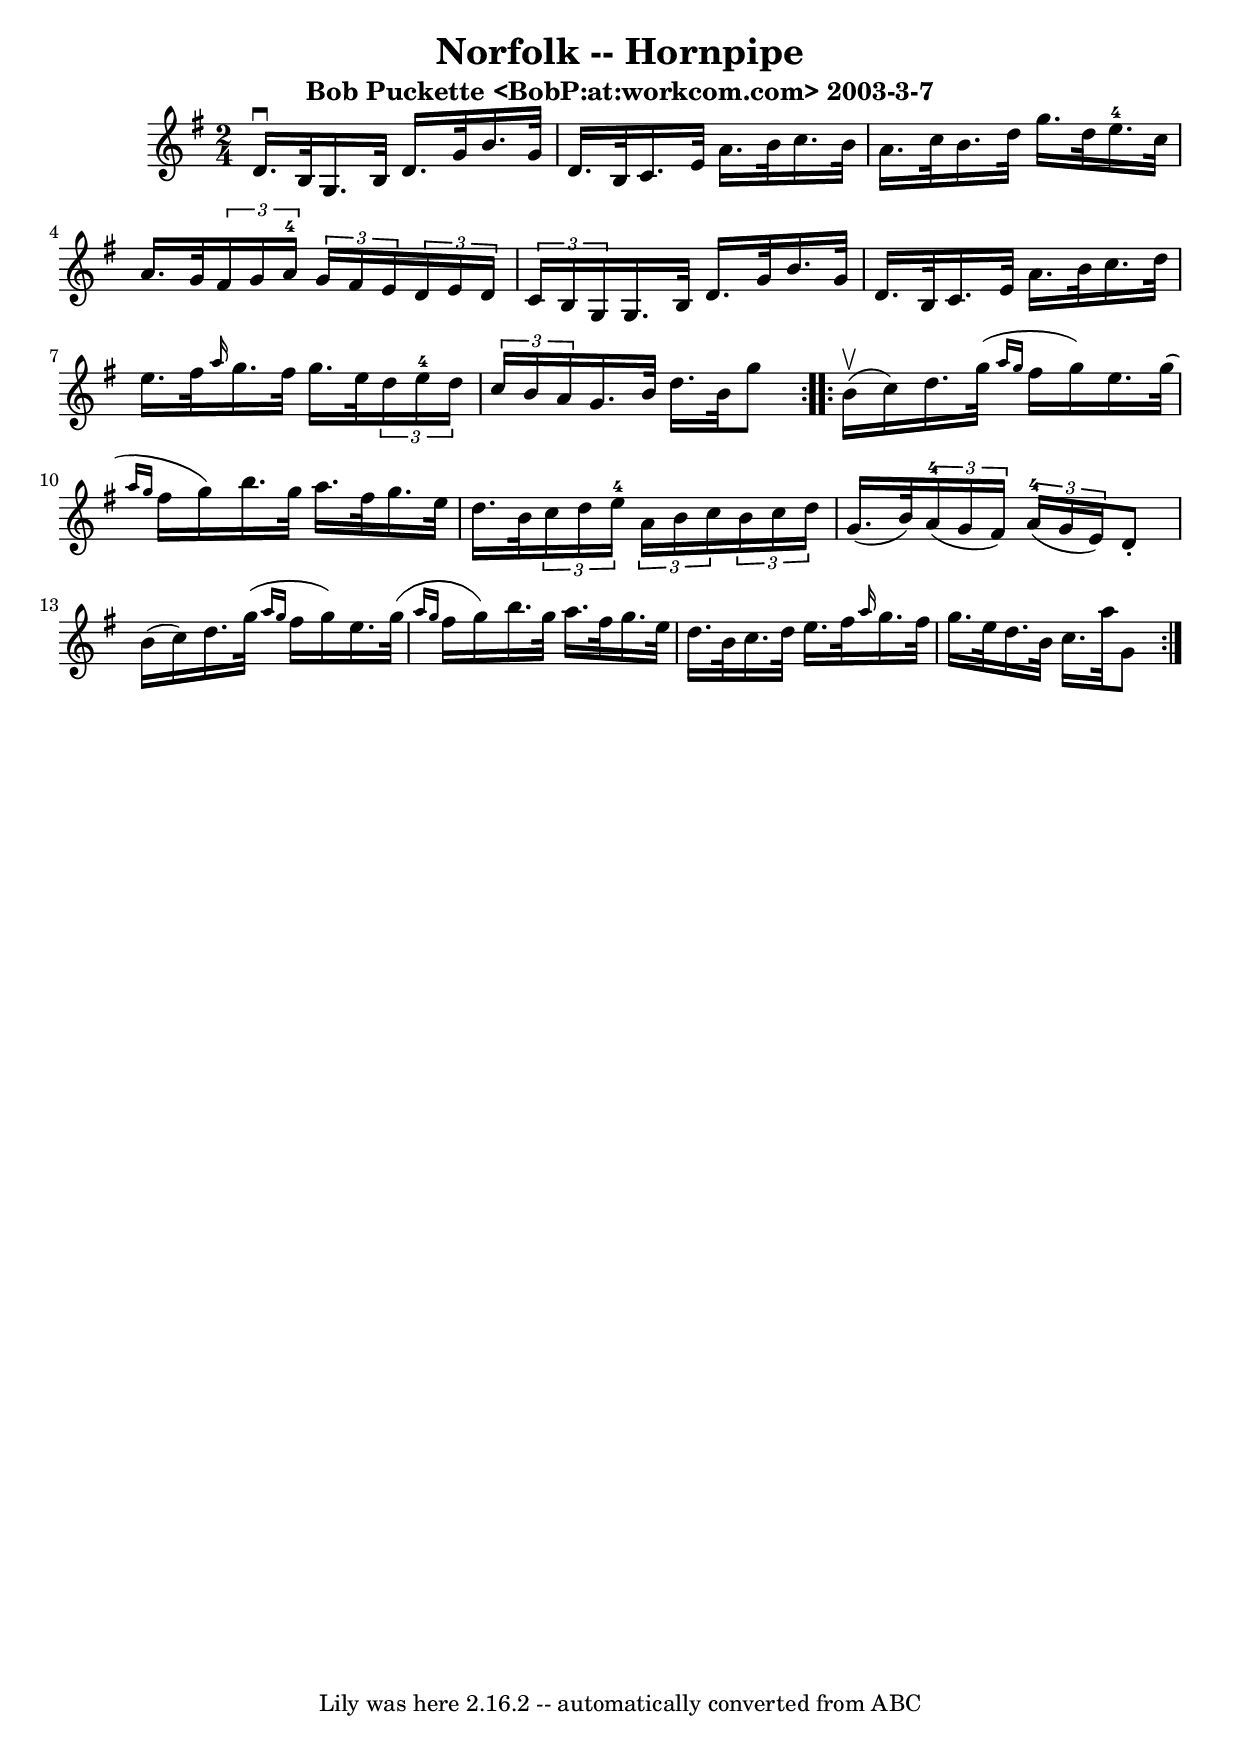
\version "2.16.2"
\include "Mammoth.ily"
\header {
	%% book = "Cole's 1000 Fiddle Tunes"
	crossRefNumber = "1"
	footnotes = ""
	subtitle = "Bob Puckette <BobP:at:workcom.com> 2003-3-7"
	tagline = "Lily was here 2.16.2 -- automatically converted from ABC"
	title = "Norfolk -- Hornpipe"
}
voicedefault =  {


\repeat volta 2 {
\time 2/4 
\key g \major d'16.^\downbow b32  |
 g16. b32    
d'16. g'32 b'16. g'32 d'16. b32  |
 c'16. e'32    
a'16. b'32 c''16. b'32 a'16. c''32  |
 b'16. d''32    
g''16. d''32 e''16.-4 c''32 a'16. g'32  |
 
\times 2/3 { fis'16 g'16 a'16-4 }   \times 2/3 { g'16 fis'16    
e'16  }   \times 2/3 { d'16 e'16 d'16  }   \times 2/3 { c'16 b16   
 g16  } |
 g16. b32 d'16. g'32 b'16. g'32 d'16.    
b32  |
 c'16. e'32 a'16. b'32 c''16. d''32 e''16.    
fis''32  |
 \grace { a''16  } g''16. fis''32 g''16. e''32   
 \times 2/3 { d''16 e''16-4 d''16  }   \times 2/3 { c''16 b'16   
 a'16  } |
 g'16. b'32 d''16. b'32 g''8    }     
\repeat volta 2 { b'16 (^\upbow c''16) |
 d''16. g''32 (
\grace { a''16 g''16  } fis''16 g''16) e''16. g''32 (
\grace { a''16 g''16  } fis''16 g''16) |
 b''16. g''32 
 a''16. fis''32 g''16. e''32 d''16. b'32  |
 
\times 2/3 { c''16 d''16 e''16-4 }   \times 2/3 { a'16 b'16    
c''16  }   \times 2/3 { b'16 c''16 d''16  } g'16. (b'32) 
|
   \times 2/3 { a'16-4(g'16 fis'16) }   \times 2/3 {    
 a'16-4(g'16 e'16) } d'8 -. b'16 (c''16) |
     
d''16. g''32 (\grace { a''16 g''16  } fis''16 g''16) e''16. 
 g''32 (\grace { a''16 g''16  } fis''16 g''16) |
   
b''16. g''32 a''16. fis''32 g''16. e''32 d''16. b'32  
|
 c''16. d''32 e''16. fis''32  \grace { a''16  } g''16.  
 fis''32 g''16. e''32  |
 d''16. b'32 c''16. a''32    
g'8  }   
}

\score{
    <<

	\context Staff="default"
	{
	    \voicedefault 
	}

    >>
	\layout {
	}
	\midi {}
}
